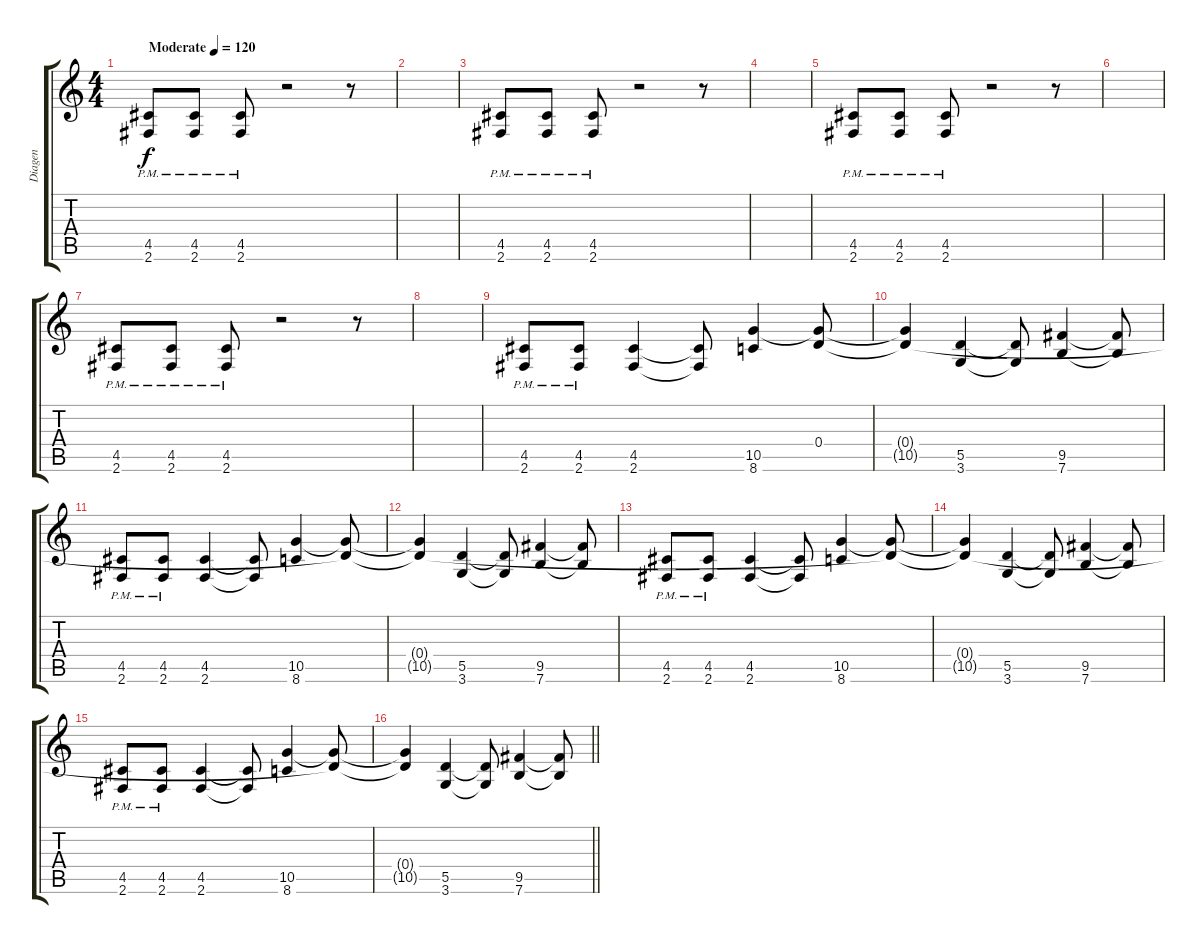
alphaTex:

\track ("Diagen" "Diagen") {instrument overdrivenguitar}
\staff {score tabs}
\tuning (E4 B3 G3 D3 A2 E2) {hide}
\ts (4 4)
\tempo (120 "Moderate")
\clef g2
\ks c
(4.5{pm} 2.6{pm}).8{dy f instrument overdrivenguitar} (4.5{pm} 2.6{pm}).8 (4.5{pm} 2.6{pm}).8 r.2 r.8 |
|
(4.5{pm} 2.6{pm}).8 (4.5{pm} 2.6{pm}).8 (4.5{pm} 2.6{pm}).8 r.2 r.8 |
|
(4.5{pm} 2.6{pm}).8 (4.5{pm} 2.6{pm}).8 (4.5{pm} 2.6{pm}).8 r.2 r.8 |
|
(4.5{pm} 2.6{pm}).8 (4.5{pm} 2.6{pm}).8 (4.5{pm} 2.6{pm}).8 r.2 r.8 |
|
(4.5{pm} 2.6{pm}).8 (4.5{pm} 2.6{pm}).8 (4.5 2.6).4 (4.5{t} 2.6{t}).8 (10.5 8.6).4 (0.4 10.5{t}).8 |
(0.4{t} 10.5{t}).4 (5.5 3.6).4 (5.5{t} 3.6{t}).8 (9.5 7.6).4 (9.5{t} 7.6{t}).8 |
(4.5{pm} 2.6{pm}).8 (4.5{pm} 2.6{pm}).8 (4.5 2.6).4 (4.5{t} 2.6{t}).8 (10.5 8.6).4 (0.4{t} 10.5{t}).8 |
(0.4{t} 10.5{t}).4 (5.5 3.6).4 (5.5{t} 3.6{t}).8 (9.5 7.6).4 (9.5{t} 7.6{t}).8 |
(4.5{pm} 2.6{pm}).8 (4.5{pm} 2.6{pm}).8 (4.5 2.6).4 (4.5{t} 2.6{t}).8 (10.5 8.6).4 (0.4{t} 10.5{t}).8 |
(0.4{t} 10.5{t}).4 (5.5 3.6).4 (5.5{t} 3.6{t}).8 (9.5 7.6).4 (9.5{t} 7.6{t}).8 |
(4.5{pm} 2.6{pm}).8 (4.5{pm} 2.6{pm}).8 (4.5 2.6).4 (4.5{t} 2.6{t}).8 (10.5 8.6).4 (0.4{t} 10.5{t}).8 |
\barLineRight lightlight
(0.4{t} 10.5{t}).4 (5.5 3.6).4 (5.5{t} 3.6{t}).8 (9.5 7.6).4 (9.5{t} 7.6{t}).8
